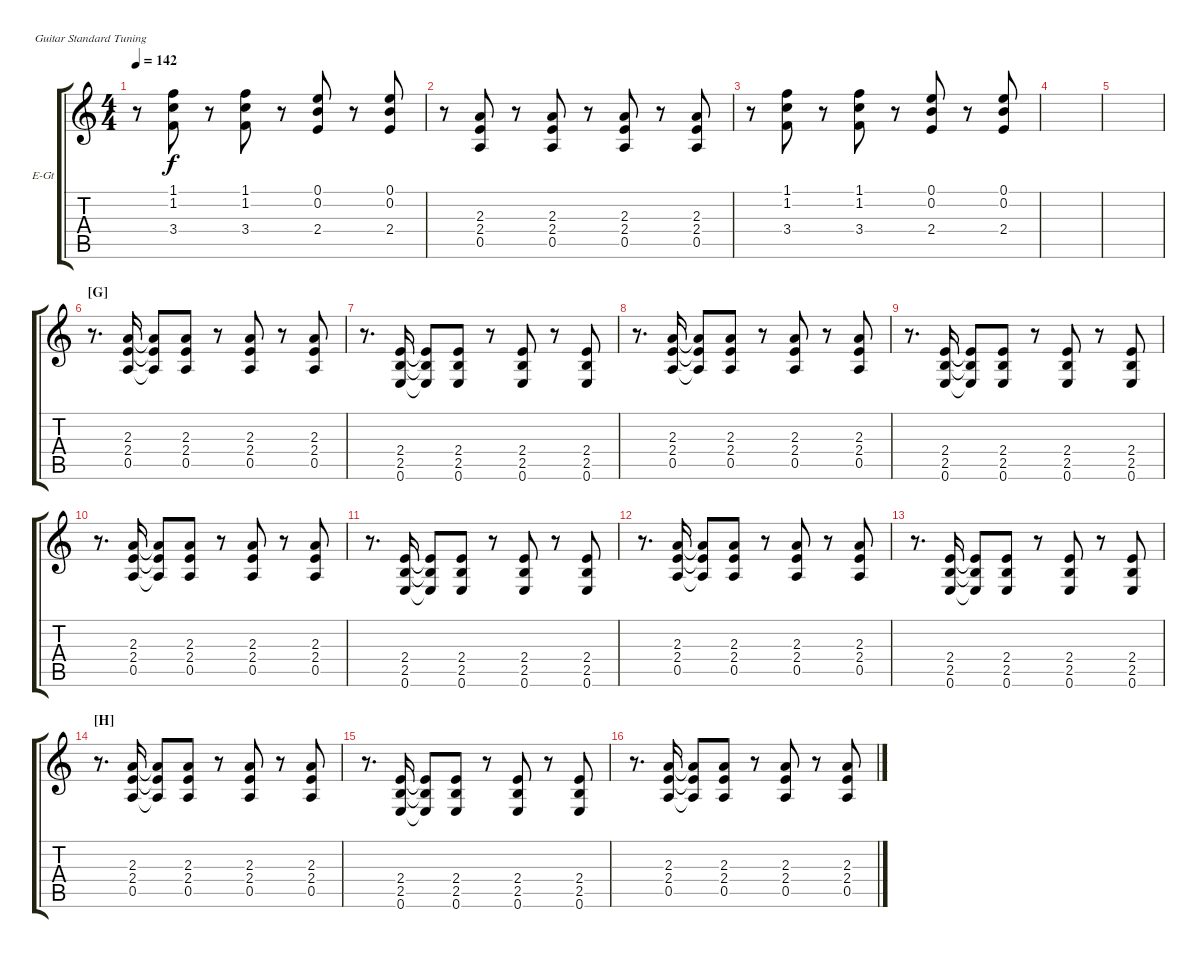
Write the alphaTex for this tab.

\defaultSystemsLayout 4
\bracketExtendMode groupsimilarinstruments
\firstSystemTrackNameOrientation horizontal
\otherSystemsTrackNameOrientation horizontal
\track ("Rhythm Guitar" "E-Gt") {instrument distortionguitar}
\staff {score tabs}
\tuning (E4 B3 G3 D3 A2 E2)
\ts (4 4)
\tempo 142
\clef g2
\ks c
r.8{dy f} (3.4 1.2 1.1).8 r.8 (3.4 1.2 1.1).8 r.8 (2.4 0.2 0.1).8 r.8 (2.4 0.2 0.1).8 |
r.8 (0.5 2.4 2.3).8 r.8 (0.5 2.4 2.3).8 r.8 (0.5 2.4 2.3).8 r.8 (0.5 2.4 2.3).8 |
r.8 (3.4 1.2 1.1).8 r.8 (3.4 1.2 1.1).8 r.8 (2.4 0.2 0.1).8 r.8 (2.4 0.2 0.1).8 |
|
|
\section ("G" "")
r.8{d} (0.5 2.4 2.3).16 (2.3{t} 0.5{t} 2.4{t}).8 (2.3 2.4 0.5).8 r.8 (2.3 0.5 2.4).8 r.8 (2.3 2.4 0.5).8 |
r.8{d} (2.5 2.4 0.6).16 (2.5{t} 2.4{t} 0.6{t}).8 (2.4 2.5 0.6).8 r.8 (2.5 2.4 0.6).8 r.8 (2.4 2.5 0.6).8 |
r.8{d} (0.5 2.4 2.3).16 (2.3{t} 0.5{t} 2.4{t}).8 (2.3 2.4 0.5).8 r.8 (2.3 0.5 2.4).8 r.8 (2.3 2.4 0.5).8 |
r.8{d} (2.5 2.4 0.6).16 (2.5{t} 2.4{t} 0.6{t}).8 (2.4 2.5 0.6).8 r.8 (2.5 2.4 0.6).8 r.8 (2.4 2.5 0.6).8 |
r.8{d} (0.5 2.4 2.3).16 (2.3{t} 0.5{t} 2.4{t}).8 (2.3 2.4 0.5).8 r.8 (2.3 0.5 2.4).8 r.8 (2.3 2.4 0.5).8 |
r.8{d} (2.5 2.4 0.6).16 (2.5{t} 2.4{t} 0.6{t}).8 (2.4 2.5 0.6).8 r.8 (2.5 2.4 0.6).8 r.8 (2.4 2.5 0.6).8 |
r.8{d} (0.5 2.4 2.3).16 (2.3{t} 0.5{t} 2.4{t}).8 (2.3 2.4 0.5).8 r.8 (2.3 0.5 2.4).8 r.8 (2.3 2.4 0.5).8 |
r.8{d} (2.5 2.4 0.6).16 (2.5{t} 2.4{t} 0.6{t}).8 (2.4 2.5 0.6).8 r.8 (2.5 2.4 0.6).8 r.8 (2.4 2.5 0.6).8 |
\section ("H" "")
r.8{d} (0.5 2.4 2.3).16 (2.3{t} 0.5{t} 2.4{t}).8 (2.3 2.4 0.5).8 r.8 (2.3 0.5 2.4).8 r.8 (2.3 2.4 0.5).8 |
r.8{d} (2.5 2.4 0.6).16 (2.5{t} 2.4{t} 0.6{t}).8 (2.4 2.5 0.6).8 r.8 (2.5 2.4 0.6).8 r.8 (2.4 2.5 0.6).8 |
r.8{d} (0.5 2.4 2.3).16 (2.3{t} 0.5{t} 2.4{t}).8 (2.3 2.4 0.5).8 r.8 (2.3 0.5 2.4).8 r.8 (2.3 2.4 0.5).8
